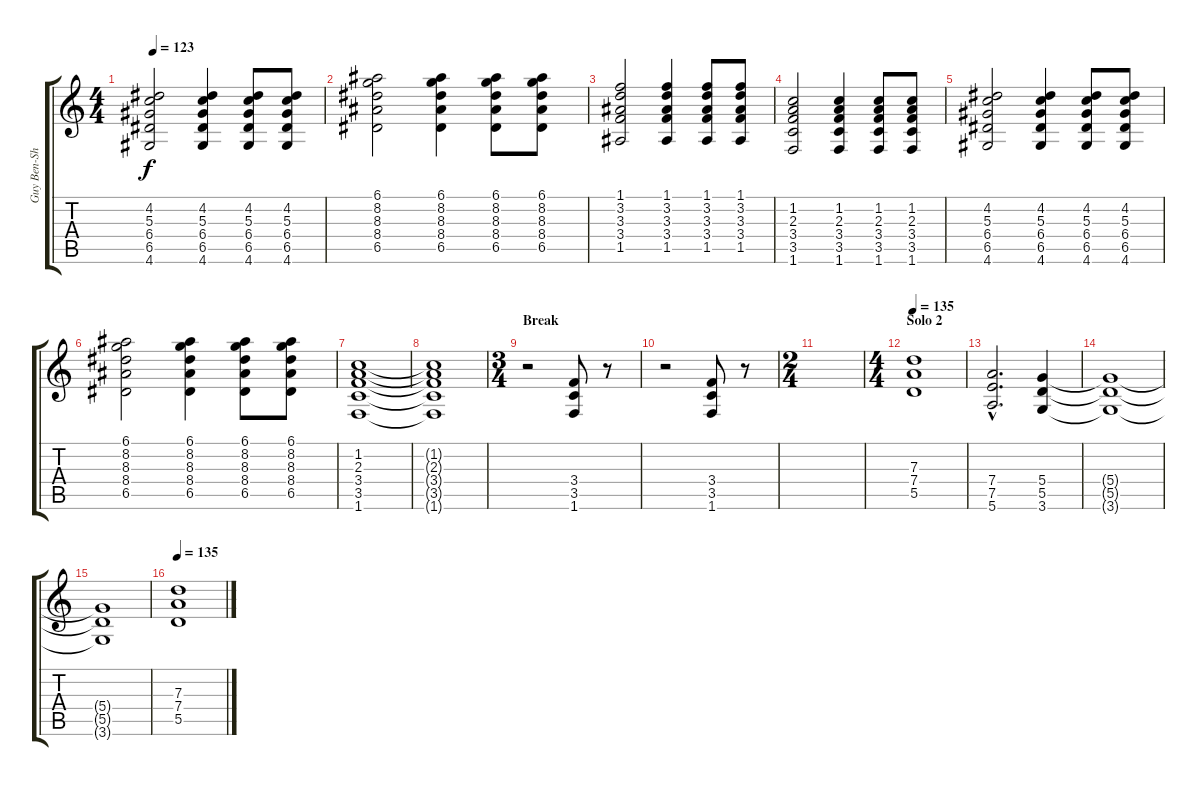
\track ("Guy Ben-Shitrit" "Guy Ben-Sh") {instrument acousticguitarsteel}
\staff {score tabs}
\tuning (E4 B3 G3 D3 A2 E2) {hide}
\ts (4 4)
\tempo 123
\clef g2
\ks c
(4.2 5.3 6.4 6.5 4.6).2{dy f} (4.2 5.3 6.4 6.5 4.6).4 (4.2 5.3 6.4 6.5 4.6).8 (4.2 5.3 6.4 6.5 4.6).8 |
(6.1 8.2 8.3 8.4 6.5).2 (6.1 8.2 8.3 8.4 6.5).4 (6.1 8.2 8.3 8.4 6.5).8 (6.1 8.2 8.3 8.4 6.5).8 |
(1.1 3.2 3.3 3.4 1.5).2 (1.1 3.2 3.3 3.4 1.5).4 (1.1 3.2 3.3 3.4 1.5).8 (1.1 3.2 3.3 3.4 1.5).8 |
(1.2 2.3 3.4 3.5 1.6).2 (1.2 2.3 3.4 3.5 1.6).4 (1.2 2.3 3.4 3.5 1.6).8 (1.2 2.3 3.4 3.5 1.6).8 |
(4.2 5.3 6.4 6.5 4.6).2 (4.2 5.3 6.4 6.5 4.6).4 (4.2 5.3 6.4 6.5 4.6).8 (4.2 5.3 6.4 6.5 4.6).8 |
(6.1 8.2 8.3 8.4 6.5).2 (6.1 8.2 8.3 8.4 6.5).4 (6.1 8.2 8.3 8.4 6.5).8 (6.1 8.2 8.3 8.4 6.5).8 |
(1.2 2.3 3.4 3.5 1.6).1 |
(1.2{t} 2.3{t} 3.4{t} 3.5{t} 1.6{t}).1 |
\ts (3 4)
\section ("" "Break")
r.2{instrument distortionguitar} (3.4 3.5 1.6).8 r.8 |
r.2{instrument distortionguitar} (3.4 3.5 1.6).8 r.8 |
\ts (2 4)
|
\ts (4 4)
\section ("" "Solo 2")
\tempo 135
(7.3 7.4 5.5).1 |
(7.4{hac} 7.5{hac} 5.6{hac}).2{d} (5.4 5.5 3.6).4 |
(5.4{t} 5.5{t} 3.6{t}).1 |
(5.4{t} 5.5{t} 3.6{t}).1 |
\tempo 135
(7.3 7.4 5.5).1
